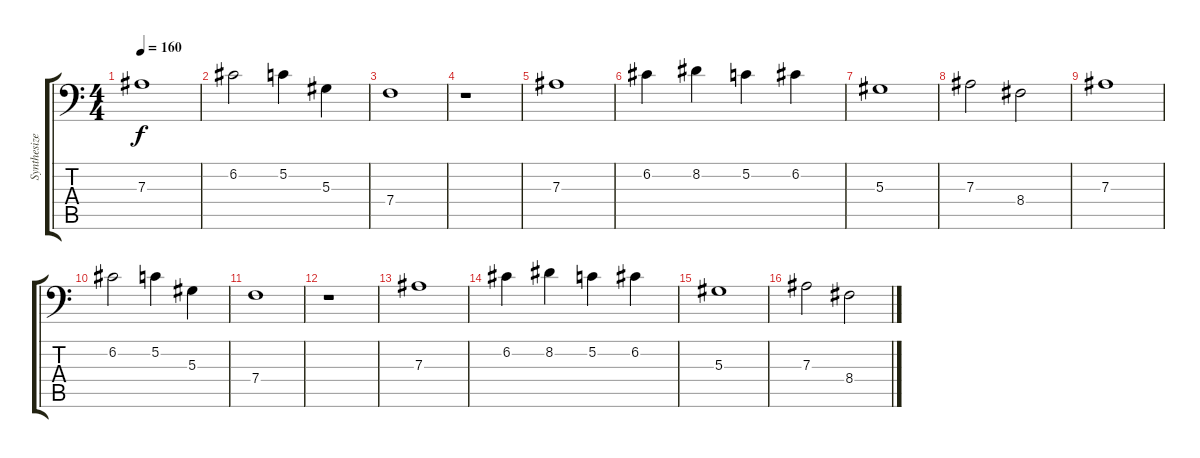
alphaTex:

\track ("Synthesizer" "Synthesize") {instrument pad1newage}
\staff {score tabs}
\tuning (C4 G3 Eb3 Bb2 F2 Bb1) {hide}
\ts (4 4)
\tempo 160
\clef f4
\ks c
7.3.1{dy f instrument pad1newage} |
6.2.2 5.2.4 5.3.4 |
7.4.1 |
r.1 |
7.3.1 |
6.2.4 8.2.4 5.2.4 6.2.4 |
5.3.1 |
7.3.2 8.4.2 |
7.3.1 |
6.2.2 5.2.4 5.3.4 |
7.4.1 |
r.1 |
7.3.1 |
6.2.4 8.2.4 5.2.4 6.2.4 |
5.3.1 |
7.3.2 8.4.2
